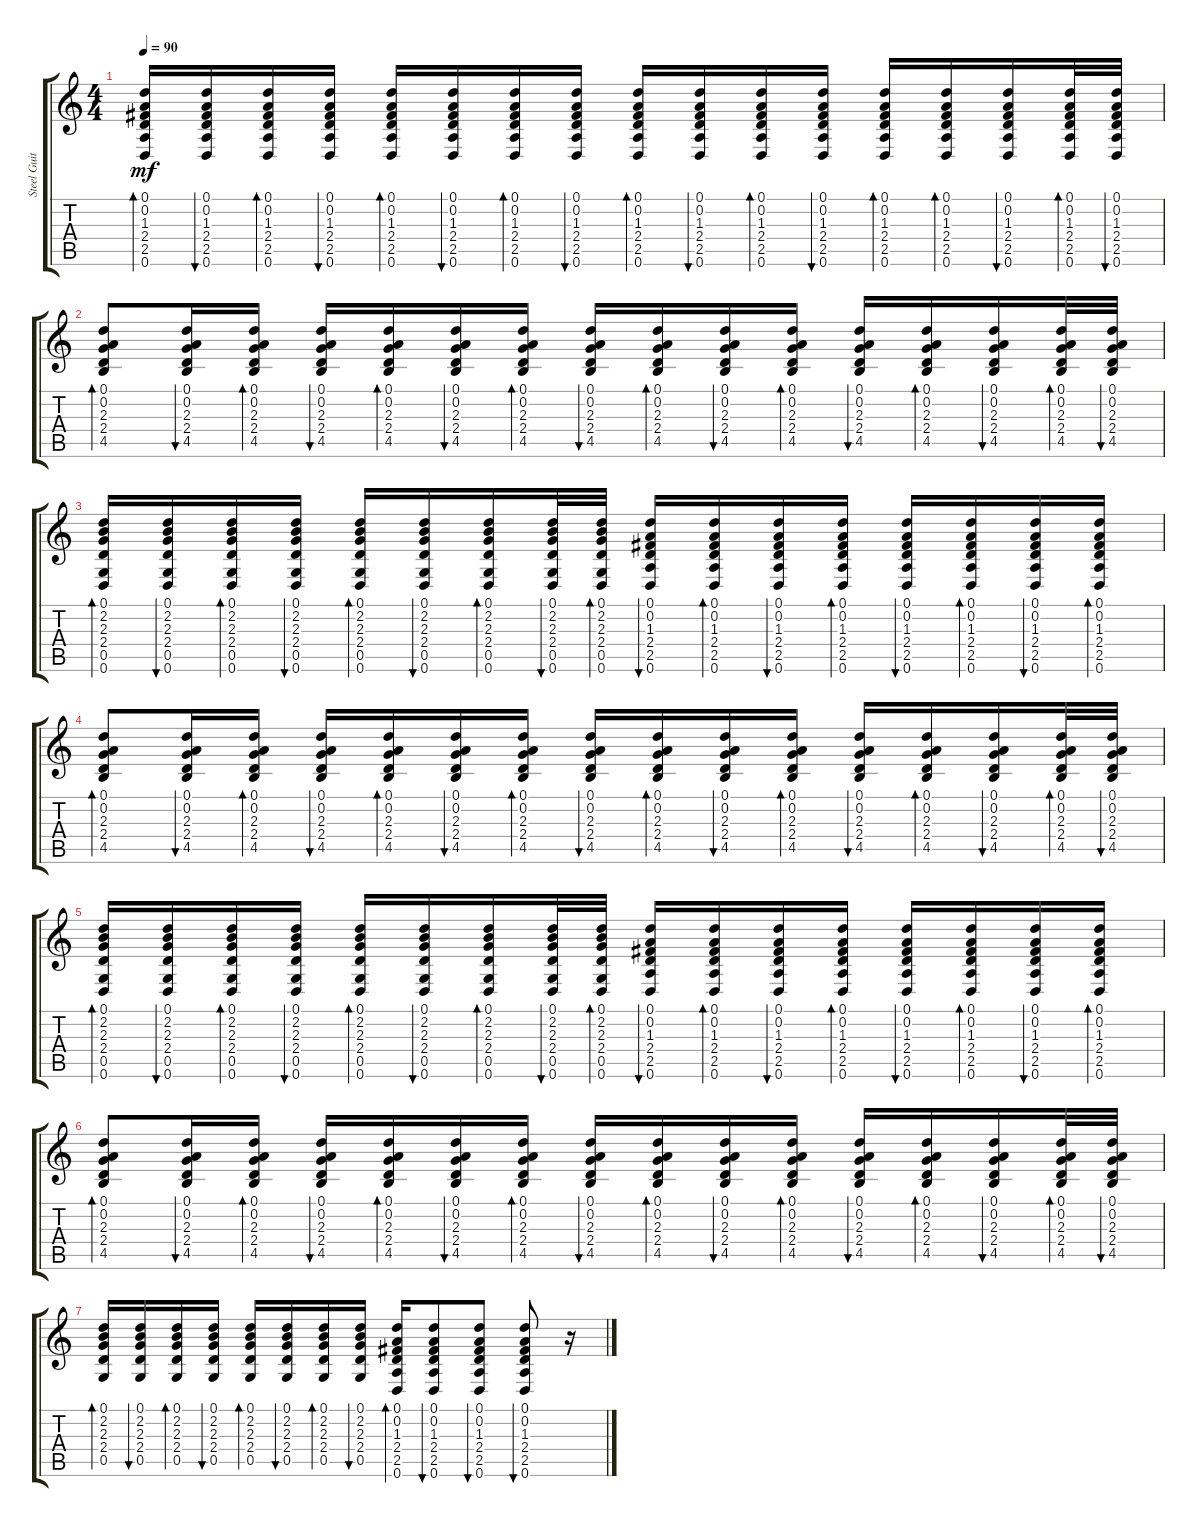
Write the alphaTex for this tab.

\track ("Steel Guitar" "Steel Guit") {instrument acousticguitarsteel}
\staff {score tabs}
\tuning (D4 A3 F3 C3 G2 D2) {hide}
\ts (4 4)
\tempo 90
\clef g2
\ks c
(0.1 0.2 1.3 2.4 2.5 0.6).16{bd 30 dy mf} (0.1 0.2 1.3 2.4 2.5 0.6).16{bu 30} (0.1 0.2 1.3 2.4 2.5 0.6).16{bd 30} (0.1 0.2 1.3 2.4 2.5 0.6).16{bu 30} (0.1 0.2 1.3 2.4 2.5 0.6).16{bd 30} (0.1 0.2 1.3 2.4 2.5 0.6).16{bu 30} (0.1 0.2 1.3 2.4 2.5 0.6).16{bd 30} (0.1 0.2 1.3 2.4 2.5 0.6).16{bu 30} (0.1 0.2 1.3 2.4 2.5 0.6).16{bd 30} (0.1 0.2 1.3 2.4 2.5 0.6).16{bu 30} (0.1 0.2 1.3 2.4 2.5 0.6).16{bd 30} (0.1 0.2 1.3 2.4 2.5 0.6).16{bu 30} (0.1 0.2 1.3 2.4 2.5 0.6).16{bd 30} (0.1 0.2 1.3 2.4 2.5 0.6).16{bd 30} (0.1 0.2 1.3 2.4 2.5 0.6).16{bu 30} (0.1 0.2 1.3 2.4 2.5 0.6).32{bd 30} (0.1 0.2 1.3 2.4 2.5 0.6).32{bu 30} |
(0.1 0.2 2.3 2.4 4.5).8{bd 30} (0.1 0.2 2.3 2.4 4.5).16{bu 30} (0.1 0.2 2.3 2.4 4.5).16{bd 30} (0.1 0.2 2.3 2.4 4.5).16{bu 30} (0.1 0.2 2.3 2.4 4.5).16{bd 30} (0.1 0.2 2.3 2.4 4.5).16{bu 30} (0.1 0.2 2.3 2.4 4.5).16{bd 30} (0.1 0.2 2.3 2.4 4.5).16{bu 30} (0.1 0.2 2.3 2.4 4.5).16{bd 30} (0.1 0.2 2.3 2.4 4.5).16{bu 30} (0.1 0.2 2.3 2.4 4.5).16{bd 30} (0.1 0.2 2.3 2.4 4.5).16{bu 30} (0.1 0.2 2.3 2.4 4.5).16{bd 30} (0.1 0.2 2.3 2.4 4.5).16{bu 30} (0.1 0.2 2.3 2.4 4.5).32{bd 30} (0.1 0.2 2.3 2.4 4.5).32{bu 30} |
(0.1 2.2 2.3 2.4 0.5 0.6).16{bd 30} (0.1 2.2 2.3 2.4 0.5 0.6).16{bu 30} (0.1 2.2 2.3 2.4 0.5 0.6).16{bd 30} (0.1 2.2 2.3 2.4 0.5 0.6).16{bu 30} (0.1 2.2 2.3 2.4 0.5 0.6).16{bd 30} (0.1 2.2 2.3 2.4 0.5 0.6).16{bu 30} (0.1 2.2 2.3 2.4 0.5 0.6).16{bd 30} (0.1 2.2 2.3 2.4 0.5 0.6).32{bu 30} (0.1 2.2 2.3 2.4 0.5 0.6).32{bd 30} (0.1 0.2 1.3 2.4 2.5 0.6).16{bu 30} (0.1 0.2 1.3 2.4 2.5 0.6).16{bd 30} (0.1 0.2 1.3 2.4 2.5 0.6).16{bu 30} (0.1 0.2 1.3 2.4 2.5 0.6).16{bd 30} (0.1 0.2 1.3 2.4 2.5 0.6).16{bu 30} (0.1 0.2 1.3 2.4 2.5 0.6).16{bd 30} (0.1 0.2 1.3 2.4 2.5 0.6).16{bu 30} (0.1 0.2 1.3 2.4 2.5 0.6).16{bd 30} |
(0.1 0.2 2.3 2.4 4.5).8{bd 30} (0.1 0.2 2.3 2.4 4.5).16{bu 30} (0.1 0.2 2.3 2.4 4.5).16{bd 30} (0.1 0.2 2.3 2.4 4.5).16{bu 30} (0.1 0.2 2.3 2.4 4.5).16{bd 30} (0.1 0.2 2.3 2.4 4.5).16{bu 30} (0.1 0.2 2.3 2.4 4.5).16{bd 30} (0.1 0.2 2.3 2.4 4.5).16{bu 30} (0.1 0.2 2.3 2.4 4.5).16{bd 30} (0.1 0.2 2.3 2.4 4.5).16{bu 30} (0.1 0.2 2.3 2.4 4.5).16{bd 30} (0.1 0.2 2.3 2.4 4.5).16{bu 30} (0.1 0.2 2.3 2.4 4.5).16{bd 30} (0.1 0.2 2.3 2.4 4.5).16{bu 30} (0.1 0.2 2.3 2.4 4.5).32{bd 30} (0.1 0.2 2.3 2.4 4.5).32{bu 30} |
(0.1 2.2 2.3 2.4 0.5 0.6).16{bd 30} (0.1 2.2 2.3 2.4 0.5 0.6).16{bu 30} (0.1 2.2 2.3 2.4 0.5 0.6).16{bd 30} (0.1 2.2 2.3 2.4 0.5 0.6).16{bu 30} (0.1 2.2 2.3 2.4 0.5 0.6).16{bd 30} (0.1 2.2 2.3 2.4 0.5 0.6).16{bu 30} (0.1 2.2 2.3 2.4 0.5 0.6).16{bd 30} (0.1 2.2 2.3 2.4 0.5 0.6).32{bu 30} (0.1 2.2 2.3 2.4 0.5 0.6).32{bd 30} (0.1 0.2 1.3 2.4 2.5 0.6).16{bu 30} (0.1 0.2 1.3 2.4 2.5 0.6).16{bd 30} (0.1 0.2 1.3 2.4 2.5 0.6).16{bu 30} (0.1 0.2 1.3 2.4 2.5 0.6).16{bd 30} (0.1 0.2 1.3 2.4 2.5 0.6).16{bu 30} (0.1 0.2 1.3 2.4 2.5 0.6).16{bd 30} (0.1 0.2 1.3 2.4 2.5 0.6).16{bu 30} (0.1 0.2 1.3 2.4 2.5 0.6).16{bd 30} |
(0.1 0.2 2.3 2.4 4.5).8{bd 30} (0.1 0.2 2.3 2.4 4.5).16{bu 30} (0.1 0.2 2.3 2.4 4.5).16{bd 30} (0.1 0.2 2.3 2.4 4.5).16{bu 30} (0.1 0.2 2.3 2.4 4.5).16{bd 30} (0.1 0.2 2.3 2.4 4.5).16{bu 30} (0.1 0.2 2.3 2.4 4.5).16{bd 30} (0.1 0.2 2.3 2.4 4.5).16{bu 30} (0.1 0.2 2.3 2.4 4.5).16{bd 30} (0.1 0.2 2.3 2.4 4.5).16{bu 30} (0.1 0.2 2.3 2.4 4.5).16{bd 30} (0.1 0.2 2.3 2.4 4.5).16{bu 30} (0.1 0.2 2.3 2.4 4.5).16{bd 30} (0.1 0.2 2.3 2.4 4.5).16{bu 30} (0.1 0.2 2.3 2.4 4.5).32{bd 30} (0.1 0.2 2.3 2.4 4.5).32{bu 30} |
(0.1 2.2 2.3 2.4 0.5).16{bd 30} (0.1 2.2 2.3 2.4 0.5).16{bu 30} (0.1 2.2 2.3 2.4 0.5).16{bd 30} (0.1 2.2 2.3 2.4 0.5).16{bu 30} (0.1 2.2 2.3 2.4 0.5).16{bd 30} (0.1 2.2 2.3 2.4 0.5).16{bu 30} (0.1 2.2 2.3 2.4 0.5).16{bd 30} (0.1 2.2 2.3 2.4 0.5).16{bu 30} (0.1 0.2 1.3 2.4 2.5 0.6).16{bd 30} (0.1 0.2 1.3 2.4 2.5 0.6).8{bu 30} (0.1 0.2 1.3 2.4 2.5 0.6).8{bu 30} (0.1 0.2 1.3 2.4 2.5 0.6).8{bu 30} r.16
